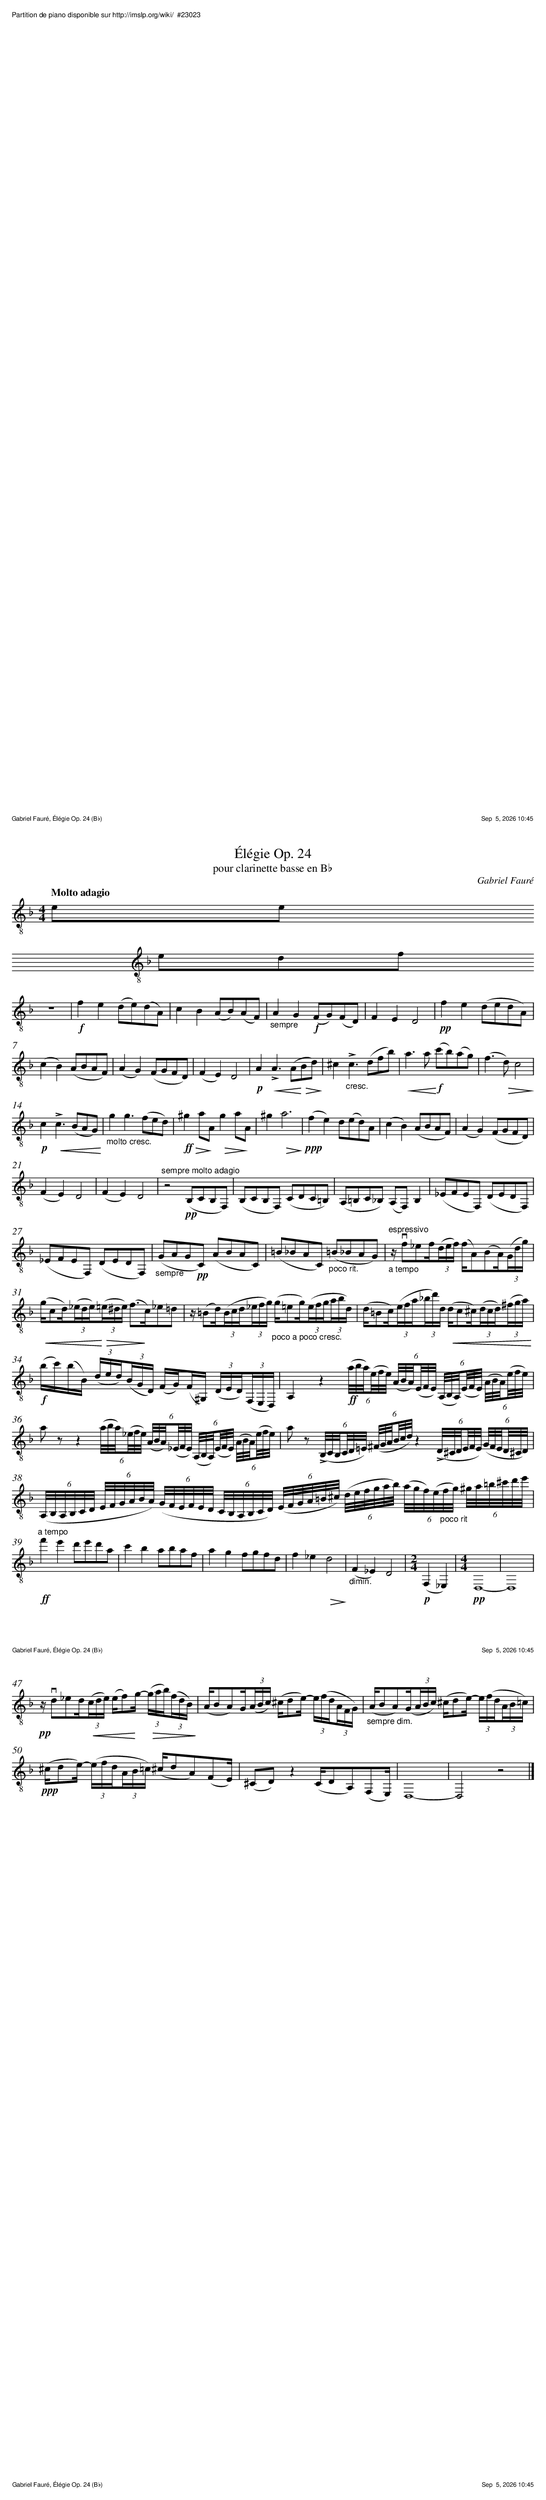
X:1
T:Élégie Op. 24
T:pour clarinette basse en B\002
C:Gabriel Fauré
L:1/8
Q:1/4=60
Q:"Molto adagio"
M:4/4
K:Dm clef=treble-8 transpose=-14
K:Dm clef=treble-8 middle=B
Z |\
+f+f2 e2 (de)(dA) |\
c2 B2 (AB)(AF) |\
"_sempre"A2 G2 +f+(FG)(FD) |\
F2 E2 D4 |\
+pp+f2 e2 (dedA) |
(c2 B2) (ABAF) |\
(A2 G2) (FGFD) |\
(F2 E2) D4 |\
+p+A2 +<(++>+A3 (A+<)++>(+Bd) +>)+ |\
^c2 "_cresc."+>+c3 (dfb) |\
+<(+a3 a +<)++f+(c'b)(ag) |\
(f3 +>(+d) c4 +>)+ |
+p+c2 +<(++>+c3 (BAG) +<)+|\
"_molto cresc."g2 g3 (fed) |\
+ff++>(+^g2 a+>)+A +>(+g2 a+>)+A |\
^g2 +>(+a6 +>)+|\
+ppp+(f2 e2) d(ed)A |\
(c2 B2) (ABAF) |\
(A2 G2) (FGFD) |
(F2 E2) D4 |\
(F2 E2) D4 |\
"^sempre molto adagio" z4 +pp+(B,CB,F,) |\
(B,CB,F,) (CDC=B,) |\
(A,=B,C_B,) (A,F,) B,2 |\
(_EFEF,) (DEDF,) |
(_EFEF,) (DEDF,) |\
"_sempre"(GAG+pp+C) (ABAC) |\
(=B_BAC) "_poco rit."(=B_BAG)|\
[L:1/16]"^espressivo""_a tempo"z+downbow+f2_e2f+beambr1+((3def) (fA2)(B2A)+beambr1+((3Gdg) |
+<(+(gc2d)+beambr1+((3_ede)+<)++>(++beambr1+((3=e^de) (f3+>)+c)_e2=d2 |\
z(=B2d)+beambr1+((3Bcd+beambr1+(3_efg) "_poco a poco cresc."(g=e2g)+beambr1+((3efg+beambr1+(3abd) |\
(d=B2c)+beambr1+((3efa+beambr1+(3_bd')d +<(+(dc2^c)+beambr1+((3dcd)+beambr1+((3^fga) +<)+|
+f+(bc')(bB) ((3ded)+beambr1+((3BGD) (FG)+beambr1+(F^G,) ((3DED)+beambr1+((3F,E,D,) |\
A,4 z4 +ff+[L:1/32](6:4(aba)+beambr1+(efe) (6:4(ABA)+beambr1+(EFE) (6:4(A,B,A,)+beambr1+(EFE) (6:4(ABA)+beambr1+(efe) |
a4z4 z8 (6:4(aba)+beambr1+(_efe) (6:4(ABA)+beambr1+(_EFE) (6:4(A,B,A,)+beambr1+(EFE) (6:4(ABA)+beambr1+(efe) |\
a4 z4 (6:4(+>+B,CB,+beambr1+CD=E) (6:4(^FGA+beambr1+Bcd) z8 (6:4(+>+D^CD+beambr1+EFE) (6:4(GFE+beambr1+D^CD) |
((6:4A,B,A,B,CD (6:4EFGABA) ((6:4GFEFED (6:4CB,A,B,CD) (6:4(EFGA=B^c) (6:4(defgab) (6:4(agf)(e"_poco rit"fg) (6:4+_+^g+_+a+_+=b+_+^c'+_+d'+_+e' |
[L:1/8] "^a tempo"+ff+f'2 e'2 d'e'd'a |\
c'2 b2 abaf |\
a2 g2 fgfd |\
f2 _e2 +>(+d4 +>)+|\
"_dimin."(F2 _E2) D4 |\
[M:2/4]+p+(F,2 _E,2) |\
[M:4/4]+pp+D,8- |\
D,8 |
[L:1/16]+pp+z +downbow+d2_e2d+beambr1++<(+(3(cde) (ef2)+<)+g- +>(+(3(gab)+beambr1+(3(fdB) +>)+|\
(AB2A2)G+beambr1+(3(ABc) (^cd2e-) (3e(fd+beambr1+(3AFG) |\
"_sempre dim."(AB2A2)(G+beambr1+(3ABc) (^cd2e-) (3e(fd+beambr1+(3AB=c) |
+ppp+(^cd2e-) ((3efd+beambr1+(3AB=c) (^cd2A2)(F2E) |\
(^C2D2) z4 (CD2A,2)(F,2E,) |\
D,16- |\
D,8 z8 |]
